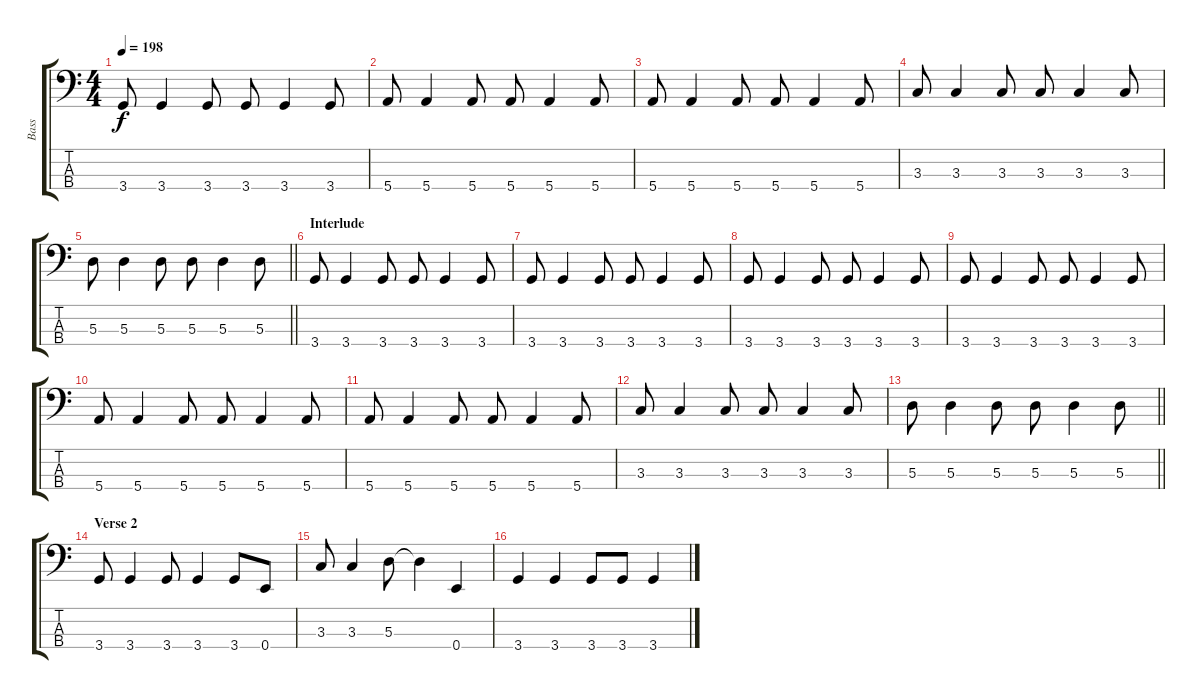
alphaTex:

\track ("Bass" "Bass") {instrument electricbassfinger}
\staff {score tabs}
\tuning (G2 D2 A1 E1) {hide}
\ts (4 4)
\tempo 198
\clef f4
\ks c
3.4.8{dy f} 3.4.4 3.4.8 3.4.8 3.4.4 3.4.8 |
5.4.8 5.4.4 5.4.8 5.4.8 5.4.4 5.4.8 |
5.4.8 5.4.4 5.4.8 5.4.8 5.4.4 5.4.8 |
3.3.8 3.3.4 3.3.8 3.3.8 3.3.4 3.3.8 |
\barLineRight lightlight
5.3.8 5.3.4 5.3.8 5.3.8 5.3.4 5.3.8 |
\section ("" "Interlude")
3.4.8 3.4.4 3.4.8 3.4.8 3.4.4 3.4.8 |
3.4.8 3.4.4 3.4.8 3.4.8 3.4.4 3.4.8 |
3.4.8 3.4.4 3.4.8 3.4.8 3.4.4 3.4.8 |
3.4.8 3.4.4 3.4.8 3.4.8 3.4.4 3.4.8 |
5.4.8 5.4.4 5.4.8 5.4.8 5.4.4 5.4.8 |
5.4.8 5.4.4 5.4.8 5.4.8 5.4.4 5.4.8 |
3.3.8 3.3.4 3.3.8 3.3.8 3.3.4 3.3.8 |
\barLineRight lightlight
5.3.8 5.3.4 5.3.8 5.3.8 5.3.4 5.3.8 |
\section ("" "Verse 2")
3.4.8 3.4.4 3.4.8 3.4.4 3.4.8 0.4.8 |
3.3.8 3.3.4 5.3.8 5.3{t}.4 0.4.4 |
3.4.4 3.4.4 3.4.8 3.4.8 3.4.4
